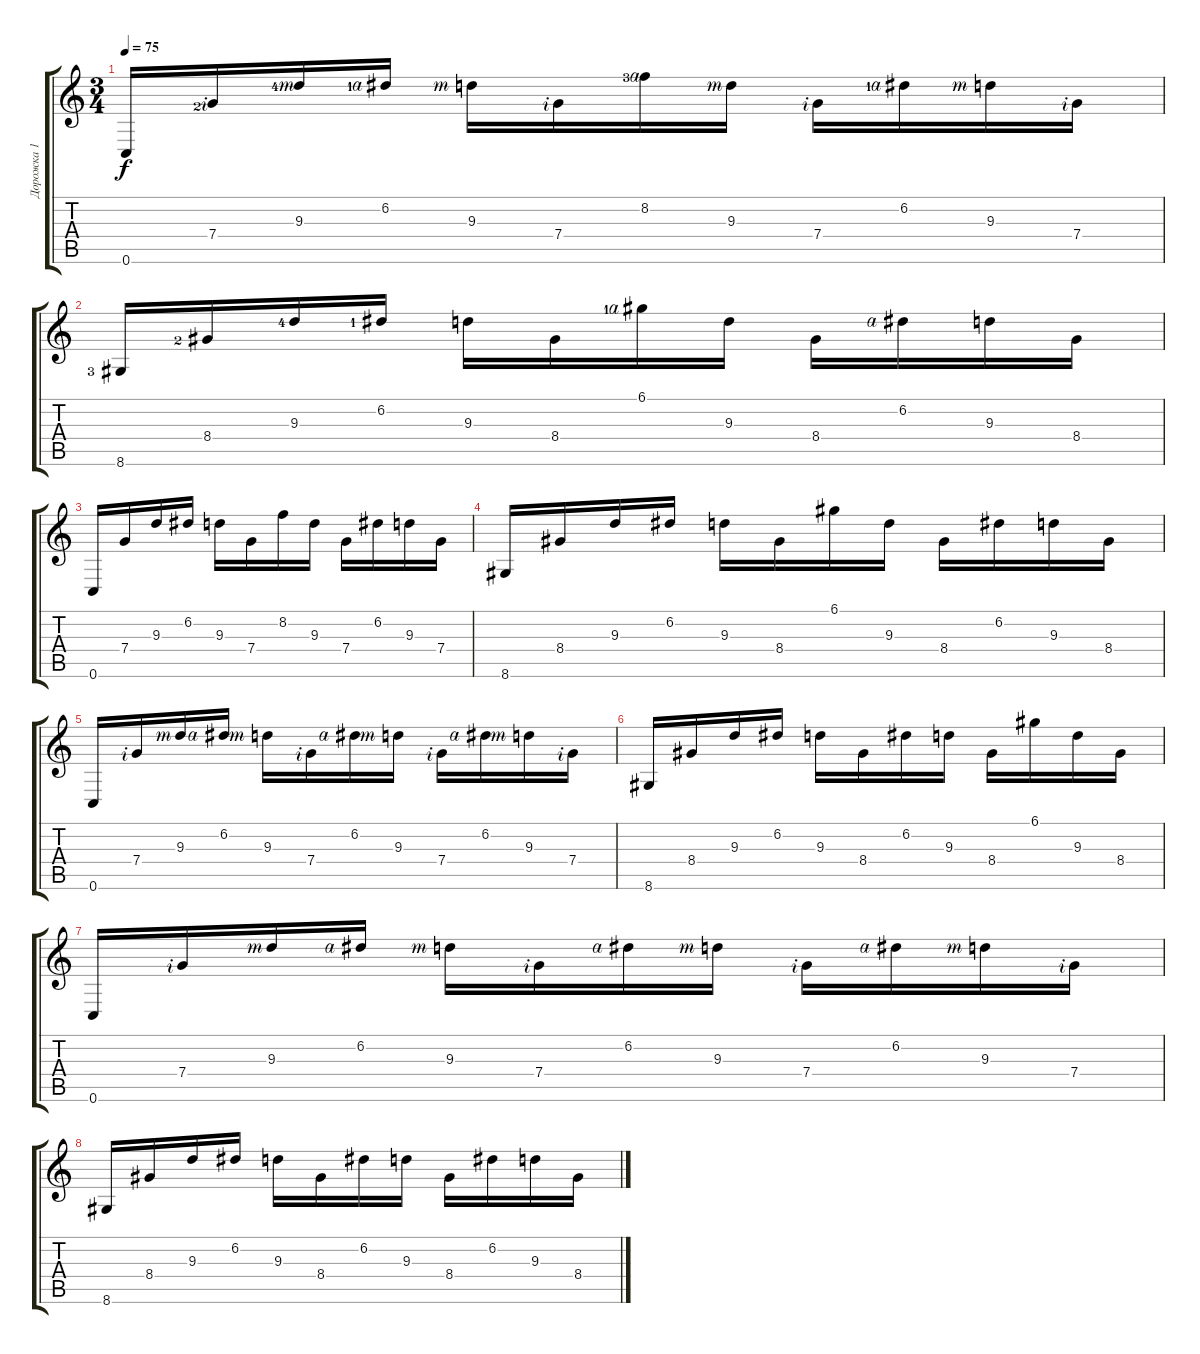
\track ("Дорожка 1" "Дорожка 1") {instrument electricguitarjazz}
\staff {score tabs}
\tuning (D4 A3 F3 C3 G2 C2) {hide}
\ts (3 4)
\tempo 75
\clef g2
\ks c
0.6.16{dy f} 7.4{lf 3 rf 2}.16 9.3{lf 5 rf 3}.16 6.2{lf 2 rf 4}.16 9.3{rf 3}.16 7.4{rf 2}.16 8.2{lf 4 rf 4}.16 9.3{rf 3}.16 7.4{rf 2}.16 6.2{lf 2 rf 4}.16 9.3{rf 3}.16 7.4{rf 2}.16 |
8.6{lf 4}.16 8.4{lf 3}.16 9.3{lf 5}.16 6.2{lf 2}.16 9.3.16 8.4.16 6.1{lf 2 rf 4}.16 9.3.16 8.4.16 6.2{rf 4}.16 9.3.16 8.4.16 |
0.6.16 7.4.16 9.3.16 6.2.16 9.3.16 7.4.16 8.2.16 9.3.16 7.4.16 6.2.16 9.3.16 7.4.16 |
8.6.16 8.4.16 9.3.16 6.2.16 9.3.16 8.4.16 6.1.16 9.3.16 8.4.16 6.2.16 9.3.16 8.4.16 |
0.6.16 7.4{rf 2}.16 9.3{rf 3}.16 6.2{rf 4}.16 9.3{rf 3}.16 7.4{rf 2}.16 6.2{rf 4}.16 9.3{rf 3}.16 7.4{rf 2}.16 6.2{rf 4}.16 9.3{rf 3}.16 7.4{rf 2}.16 |
8.6.16 8.4.16 9.3.16 6.2.16 9.3.16 8.4.16 6.2.16 9.3.16 8.4.16 6.1.16 9.3.16 8.4.16 |
0.6.16 7.4{rf 2}.16 9.3{rf 3}.16 6.2{rf 4}.16 9.3{rf 3}.16 7.4{rf 2}.16 6.2{rf 4}.16 9.3{rf 3}.16 7.4{rf 2}.16 6.2{rf 4}.16 9.3{rf 3}.16 7.4{rf 2}.16 |
8.6.16 8.4.16 9.3.16 6.2.16 9.3.16 8.4.16 6.2.16 9.3.16 8.4.16 6.2.16 9.3.16 8.4.16
